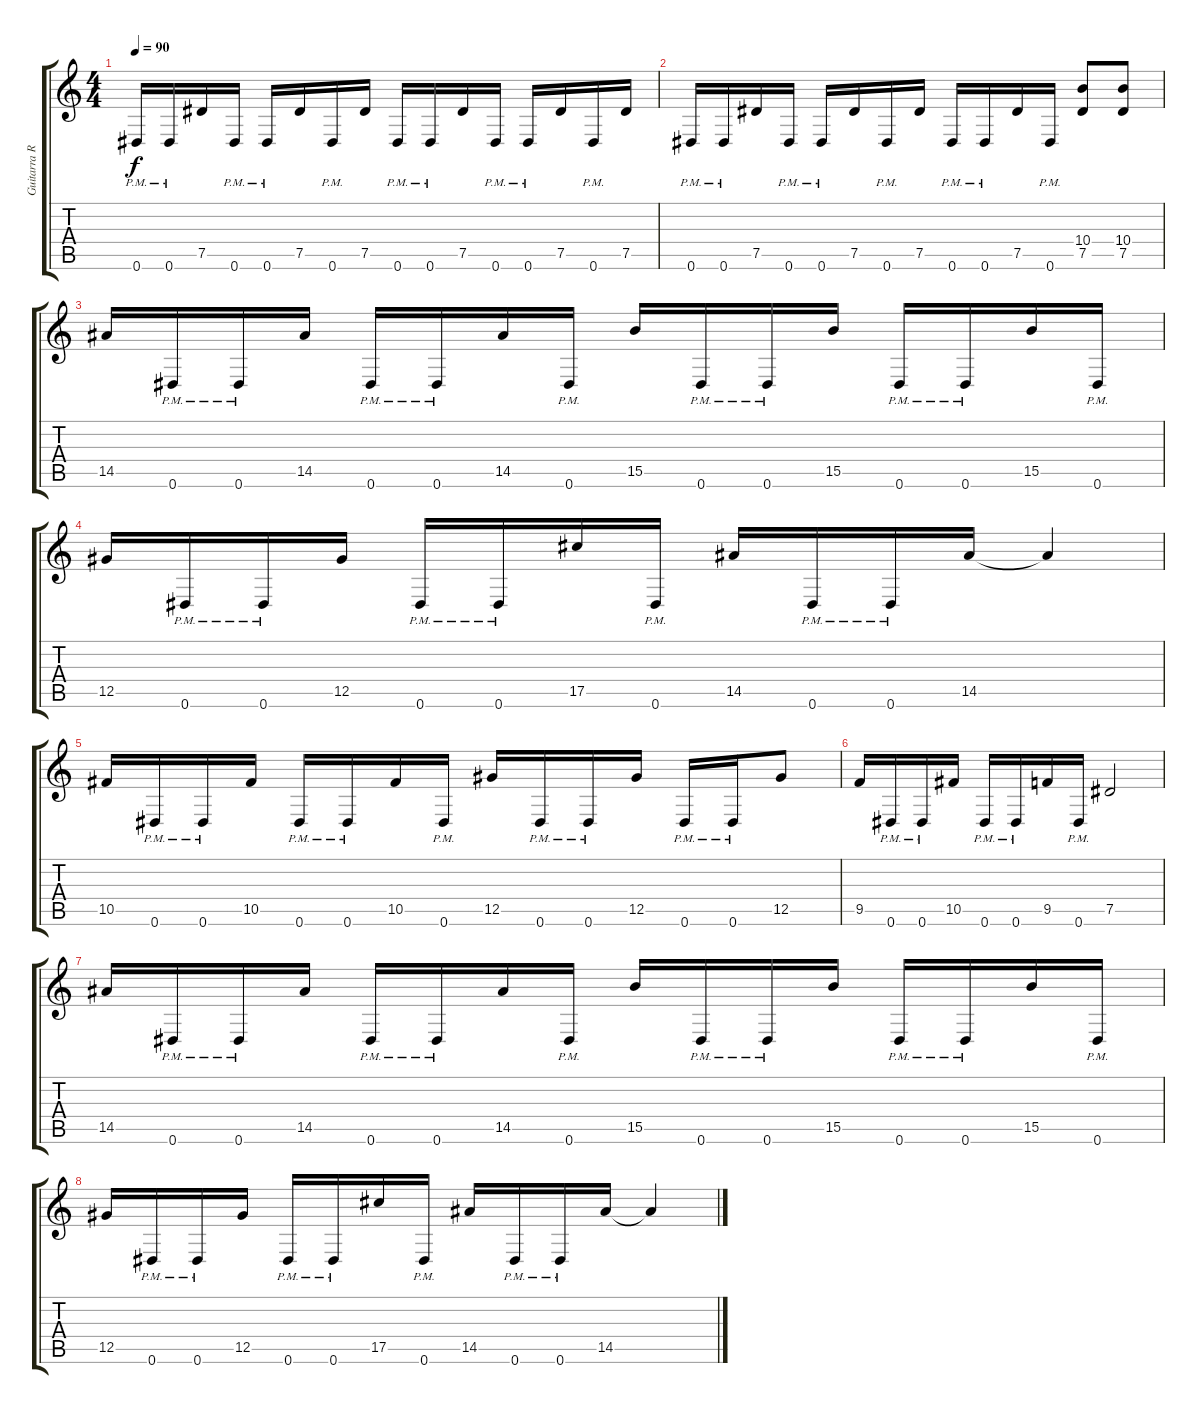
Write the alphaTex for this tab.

\track ("Guitarra Ritmica" "Guitarra R") {instrument distortionguitar}
\staff {score tabs}
\tuning (Eb4 Bb3 Gb3 Db3 Ab2 Eb2) {hide}
\ts (4 4)
\tempo 90
\clef g2
\ks c
0.6{pm}.16{dy f} 0.6{pm}.16 7.5.16 0.6{pm}.16 0.6{pm}.16 7.5.16 0.6{pm}.16 7.5.16 0.6{pm}.16 0.6{pm}.16 7.5.16 0.6{pm}.16 0.6{pm}.16 7.5.16 0.6{pm}.16 7.5.16 |
0.6{pm}.16 0.6{pm}.16 7.5.16 0.6{pm}.16 0.6{pm}.16 7.5.16 0.6{pm}.16 7.5.16 0.6{pm}.16 0.6{pm}.16 7.5.16 0.6{pm}.16 (10.4 7.5).8 (10.4 7.5).8 |
14.5.16 0.6{pm}.16 0.6{pm}.16 14.5.16 0.6{pm}.16 0.6{pm}.16 14.5.16 0.6{pm}.16 15.5.16 0.6{pm}.16 0.6{pm}.16 15.5.16 0.6{pm}.16 0.6{pm}.16 15.5.16 0.6{pm}.16 |
12.5.16 0.6{pm}.16 0.6{pm}.16 12.5.16 0.6{pm}.16 0.6{pm}.16 17.5.16 0.6{pm}.16 14.5.16 0.6{pm}.16 0.6{pm}.16 14.5.16 14.5{t}.4 |
10.5.16 0.6{pm}.16 0.6{pm}.16 10.5.16 0.6{pm}.16 0.6{pm}.16 10.5.16 0.6{pm}.16 12.5.16 0.6{pm}.16 0.6{pm}.16 12.5.16 0.6{pm}.16 0.6{pm}.16 12.5.8 |
9.5.16 0.6{pm}.16 0.6{pm}.16 10.5.16 0.6{pm}.16 0.6{pm}.16 9.5.16 0.6{pm}.16 7.5.2 |
14.5.16 0.6{pm}.16 0.6{pm}.16 14.5.16 0.6{pm}.16 0.6{pm}.16 14.5.16 0.6{pm}.16 15.5.16 0.6{pm}.16 0.6{pm}.16 15.5.16 0.6{pm}.16 0.6{pm}.16 15.5.16 0.6{pm}.16 |
12.5.16 0.6{pm}.16 0.6{pm}.16 12.5.16 0.6{pm}.16 0.6{pm}.16 17.5.16 0.6{pm}.16 14.5.16 0.6{pm}.16 0.6{pm}.16 14.5.16 14.5{t}.4
